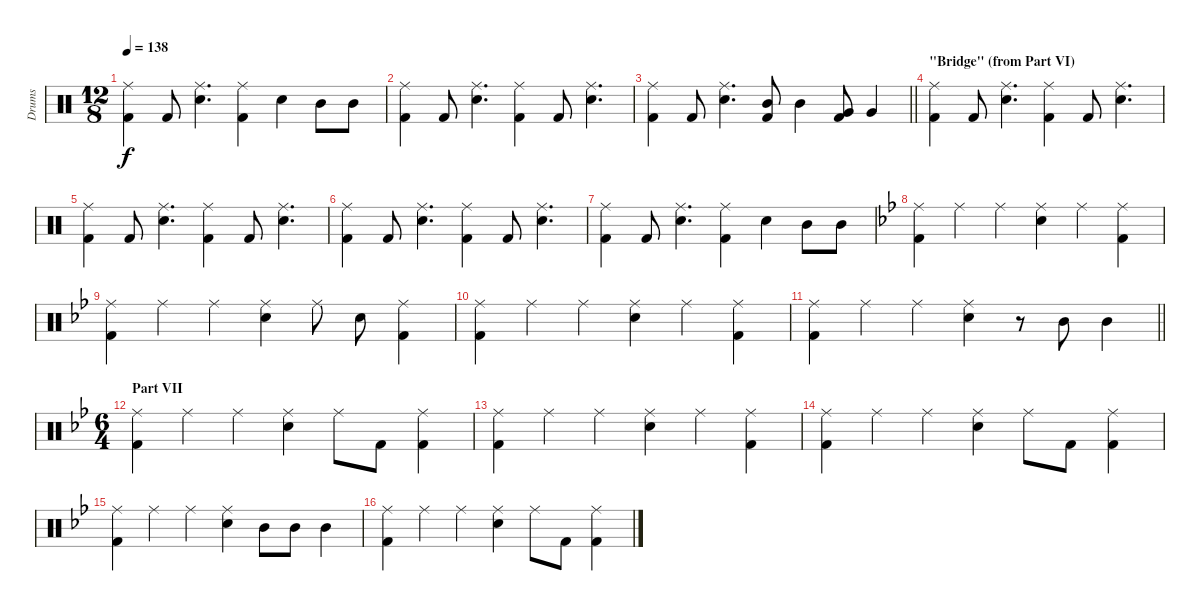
\track ("Drums" "Drums") {instrument percussion}
\staff {score}
\articulation defaults
\ts (12 8)
\tempo 138
\clef neutral
\ks c
("Ride (middle)" "Kick (hit) 2").4{dy f} "Kick (hit) 2".8 ("Ride (middle)" "Snare (hit) 2").4{d} ("Ride (middle)" "Kick (hit) 2").4 "Snare (hit) 2".4 "Mid Tom (hit)".8 "Mid Tom (hit)".8 |
("Ride (middle)" "Kick (hit) 2").4 "Kick (hit) 2".8 ("Ride (middle)" "Snare (hit) 2").4{d} ("Ride (middle)" "Kick (hit) 2").4 "Kick (hit) 2".8 ("Ride (middle)" "Snare (hit) 2").4{d} |
\barLineRight lightlight
("Ride (middle)" "Kick (hit) 2").4 "Kick (hit) 2".8 ("Ride (middle)" "Snare (hit) 2").4{d} ("Mid Tom (hit)" "Kick (hit) 2").8 "Mid Tom (hit)".4 ("Very Low Tom (hit)" "Kick (hit) 2").8 "Very Low Tom (hit)".4 |
\section ("" "\"Bridge\" (from Part VI)")
("Ride (middle)" "Kick (hit) 2").4 "Kick (hit) 2".8 ("Ride (middle)" "Snare (hit) 2").4{d} ("Ride (middle)" "Kick (hit) 2").4 "Kick (hit) 2".8 ("Ride (middle)" "Snare (hit) 2").4{d} |
("Ride (middle)" "Kick (hit) 2").4 "Kick (hit) 2".8 ("Ride (middle)" "Snare (hit) 2").4{d} ("Ride (middle)" "Kick (hit) 2").4 "Kick (hit) 2".8 ("Ride (middle)" "Snare (hit) 2").4{d} |
("Ride (middle)" "Kick (hit) 2").4 "Kick (hit) 2".8 ("Ride (middle)" "Snare (hit) 2").4{d} ("Ride (middle)" "Kick (hit) 2").4 "Kick (hit) 2".8 ("Ride (middle)" "Snare (hit) 2").4{d} |
("Ride (middle)" "Kick (hit) 2").4 "Kick (hit) 2".8 ("Ride (middle)" "Snare (hit) 2").4{d} ("Ride (middle)" "Kick (hit) 2").4 "Snare (hit) 2".4 "Mid Tom (hit)".8 "Mid Tom (hit)".8 |
\ks gminor
("Ride (middle)" "Kick (hit) 2").4 "Ride (middle)".4 "Ride (middle)".4 ("Ride (middle)" "Snare (hit) 2").4 "Ride (middle)".4 ("Ride (middle)" "Kick (hit) 2").4 |
("Ride (middle)" "Kick (hit) 2").4 "Ride (middle)".4 "Ride (middle)".4 ("Ride (middle)" "Snare (hit) 2").4 "Ride (middle)".8 "Snare (hit) 2".8 ("Ride (middle)" "Kick (hit) 2").4 |
("Ride (middle)" "Kick (hit) 2").4 "Ride (middle)".4 "Ride (middle)".4 ("Ride (middle)" "Snare (hit) 2").4 "Ride (middle)".4 ("Ride (middle)" "Kick (hit) 2").4 |
\barLineRight lightlight
("Ride (middle)" "Kick (hit) 2").4 "Ride (middle)".4 "Ride (middle)".4 ("Ride (middle)" "Snare (hit) 2").4 r.8 "Mid Tom (hit)".8 "Mid Tom (hit)".4 |
\ts (6 4)
\section ("" "Part VII")
("Ride (middle)" "Kick (hit) 2").4 "Ride (middle)".4 "Ride (middle)".4 ("Ride (middle)" "Snare (hit) 2").4 "Ride (middle)".8 "Kick (hit) 2".8 ("Ride (middle)" "Kick (hit) 2").4 |
("Ride (middle)" "Kick (hit) 2").4 "Ride (middle)".4 "Ride (middle)".4 ("Ride (middle)" "Snare (hit) 2").4 "Ride (middle)".4 ("Ride (middle)" "Kick (hit) 2").4 |
("Ride (middle)" "Kick (hit) 2").4 "Ride (middle)".4 "Ride (middle)".4 ("Ride (middle)" "Snare (hit) 2").4 "Ride (middle)".8 "Kick (hit) 2".8 ("Ride (middle)" "Kick (hit) 2").4 |
("Ride (middle)" "Kick (hit) 2").4 "Ride (middle)".4 "Ride (middle)".4 ("Ride (middle)" "Snare (hit) 2").4 "Mid Tom (hit)".8 "Mid Tom (hit)".8 "Mid Tom (hit)".4 |
("Ride (middle)" "Kick (hit) 2").4 "Ride (middle)".4 "Ride (middle)".4 ("Ride (middle)" "Snare (hit) 2").4 "Ride (middle)".8 "Kick (hit) 2".8 ("Ride (middle)" "Kick (hit) 2").4
